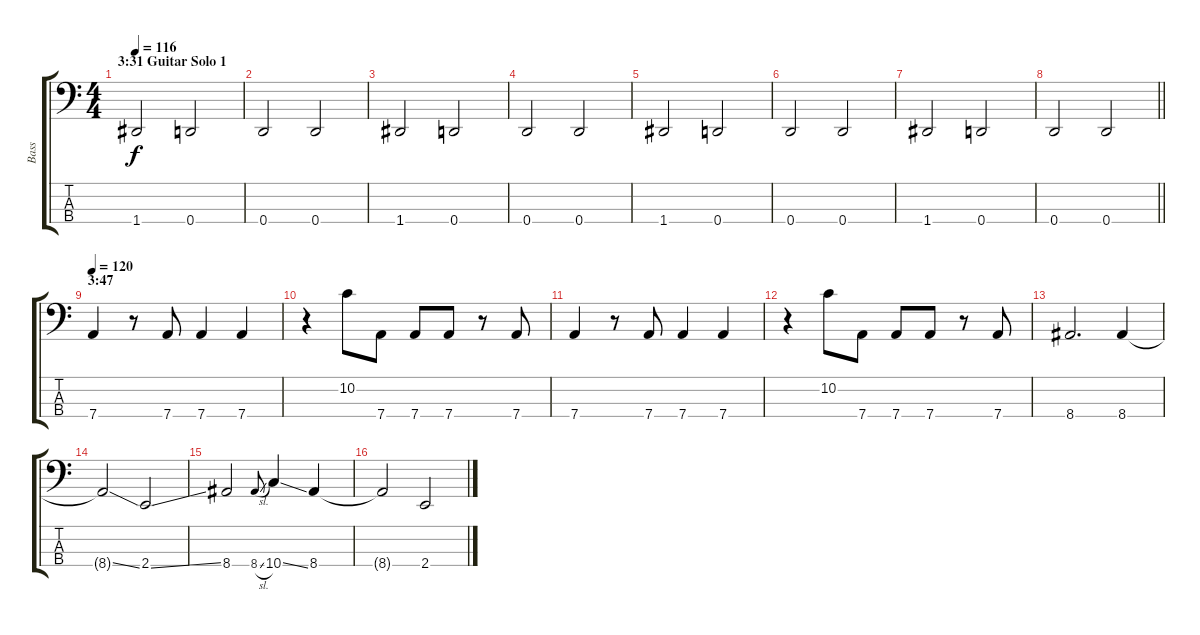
\track ("Bass" "Bass") {instrument electricbassfinger}
\staff {score tabs}
\tuning (G2 D2 A1 D1) {hide}
\ts (4 4)
\section ("" "3:31 Guitar Solo 1")
\tempo 116
\clef f4
\ks c
1.4.2{dy f} 0.4.2 |
0.4.2 0.4.2 |
1.4.2 0.4.2 |
0.4.2 0.4.2 |
1.4.2 0.4.2 |
0.4.2 0.4.2 |
1.4.2 0.4.2 |
\barLineRight lightlight
0.4.2 0.4.2 |
\section ("" "3:47")
\tempo 120
7.4.4 r.8 7.4.8 7.4.4 7.4.4 |
r.4 10.2.8 7.4.8 7.4.8 7.4.8 r.8 7.4.8 |
7.4.4 r.8 7.4.8 7.4.4 7.4.4 |
r.4 10.2.8 7.4.8 7.4.8 7.4.8 r.8 7.4.8 |
8.4.2{d} 8.4.4 |
8.4{ss t}.2 2.4{ss}.2 |
8.4.2 8.4{sl}.8{gr onbeat} 10.4{ss}.4 8.4.4 |
8.4{t}.2 2.4{ss}.2
